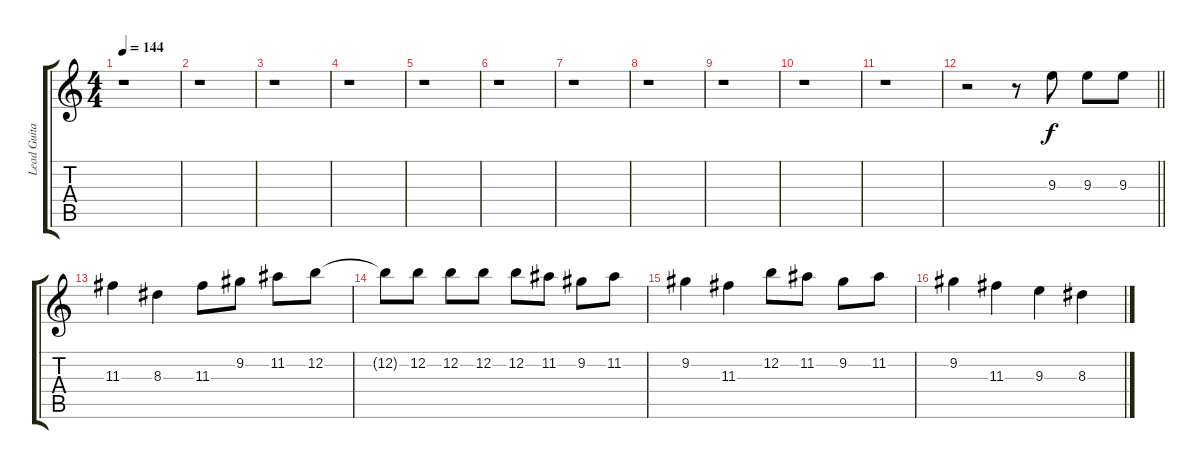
\track ("Lead Guitar" "Lead Guita") {instrument distortionguitar}
\staff {score tabs}
\tuning (E4 B3 G3 D3 A2 E2) {hide}
\ts (4 4)
\tempo 144
\clef g2
\ks c
r.1{dy f} |
r.1 |
r.1 |
r.1 |
r.1 |
r.1 |
r.1 |
r.1 |
r.1 |
r.1 |
r.1 |
\barLineRight lightlight
r.2 r.8 9.3.8 9.3.8 9.3.8 |
11.3.4 8.3.4 11.3.8 9.2.8 11.2.8 12.2.8 |
12.2{t}.8 12.2.8 12.2.8 12.2.8 12.2.8 11.2.8 9.2.8 11.2.8 |
9.2.4 11.3.4 12.2.8 11.2.8 9.2.8 11.2.8 |
9.2.4 11.3.4 9.3.4 8.3.4
